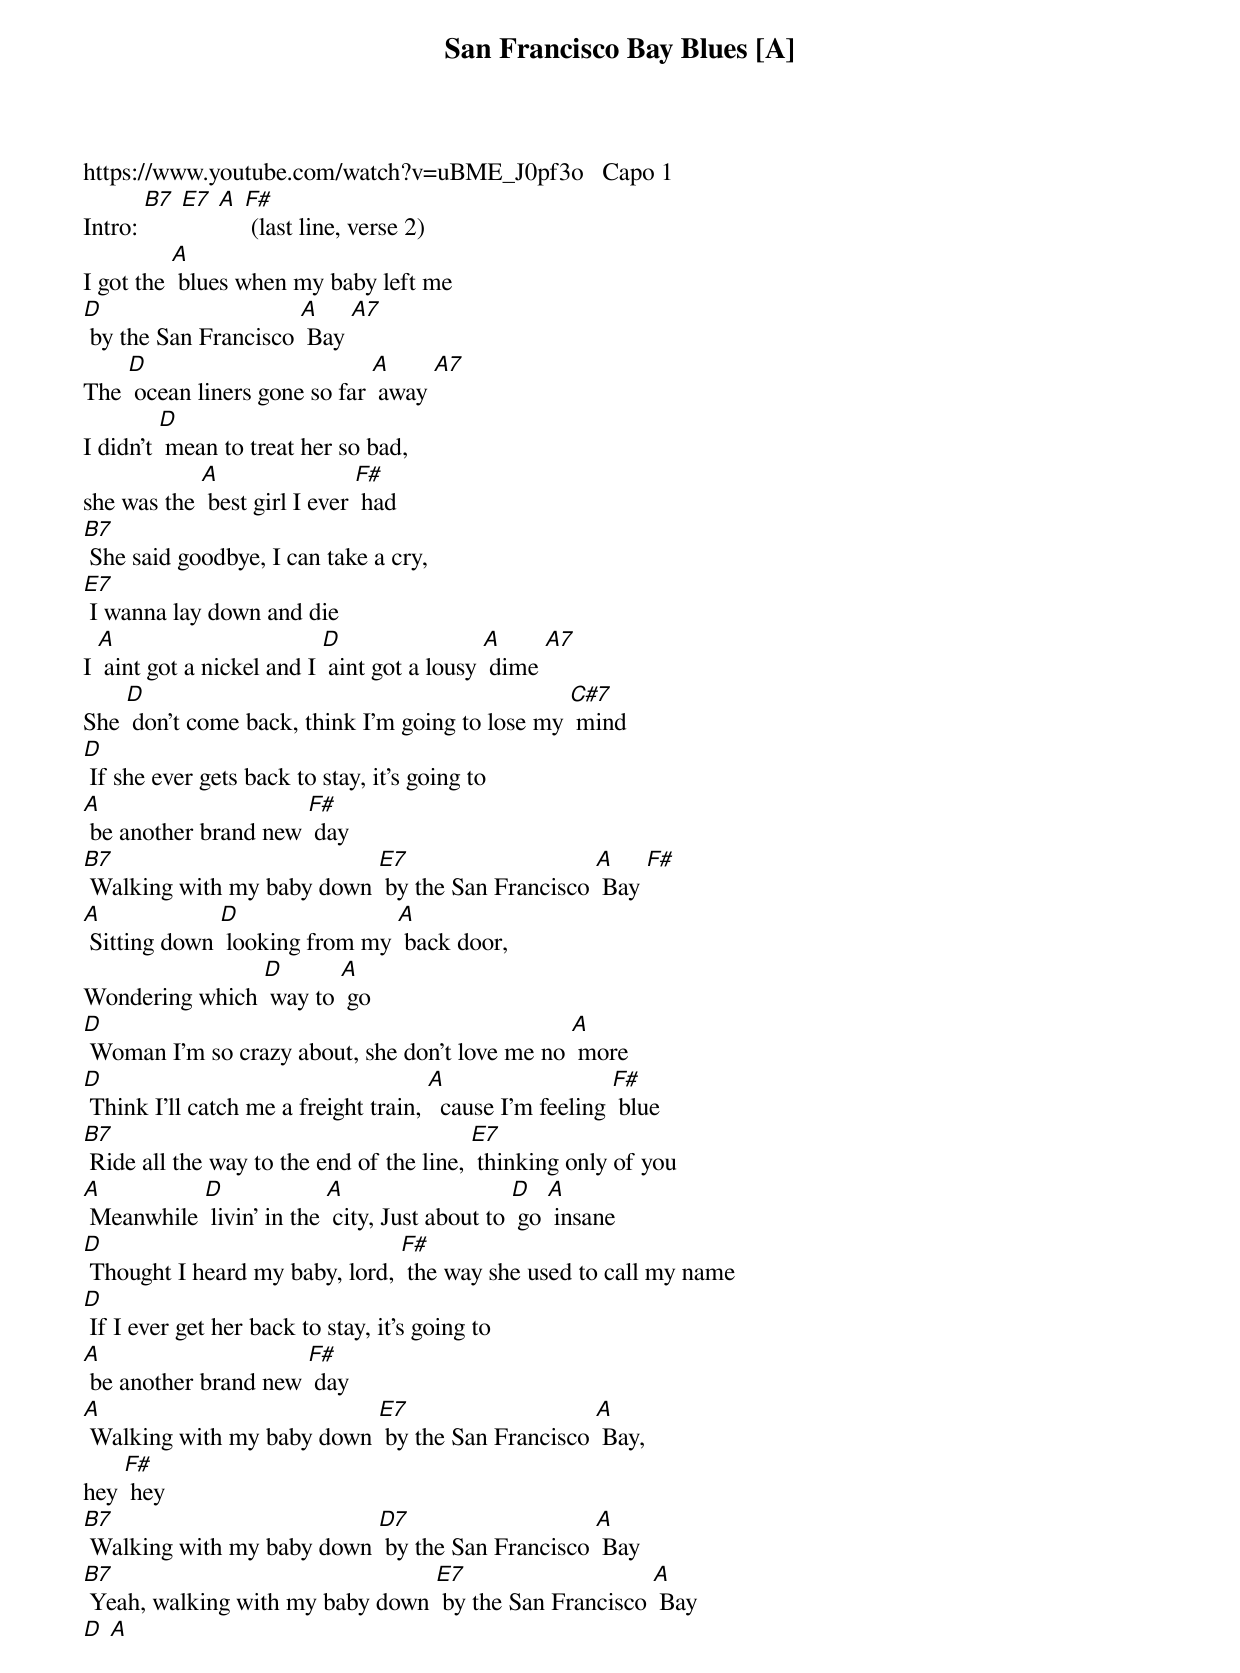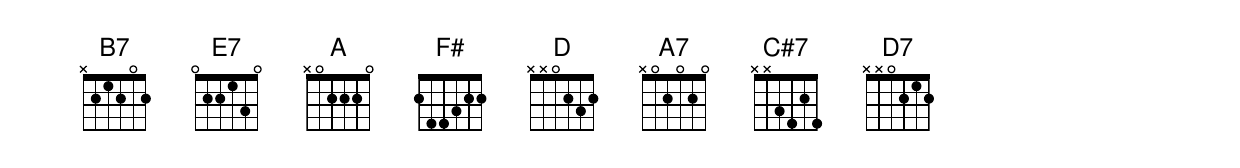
{t: San Francisco Bay Blues [A] }
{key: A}
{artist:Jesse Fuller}
https://www.youtube.com/watch?v=uBME_J0pf3o   Capo 1
{c: }
Intro: [B7] [E7] [A] [F#] (last line, verse 2)
{c: }
I got the [A] blues when my baby left me
[D] by the San Francisco [A] Bay [A7]
The [D] ocean liners gone so far [A] away [A7]
I didn't [D] mean to treat her so bad,
she was the [A] best girl I ever [F#] had
[B7] She said goodbye, I can take a cry,
[E7] I wanna lay down and die
{c: }
I [A] aint got a nickel and I [D] aint got a lousy [A] dime [A7]
She [D] don't come back, think I’m going to lose my [C#7] mind
[D] If she ever gets back to stay, it's going to
[A] be another brand new [F#] day
[B7] Walking with my baby down [E7] by the San Francisco [A] Bay [F#]
{c: }
[A] Sitting down [D] looking from my [A] back door,
Wondering which [D] way to [A] go
[D] Woman I'm so crazy about, she don't love me no [A] more
[D] Think I'll catch me a freight train, [A]  cause I’m feeling [F#] blue
[B7] Ride all the way to the end of the line, [E7] thinking only of you
{c: }
[A] Meanwhile [D] livin’ in the [A] city, Just about to [D] go [A] insane
[D] Thought I heard my baby, lord, [F#] the way she used to call my name
[D] If I ever get her back to stay, it's going to
[A] be another brand new [F#] day
[A] Walking with my baby down [E7] by the San Francisco [A] Bay,
hey [F#] hey
{c: }
[B7] Walking with my baby down [D7] by the San Francisco [A] Bay
[B7] Yeah, walking with my baby down [E7] by the San Francisco [A] Bay
[D] [A]
